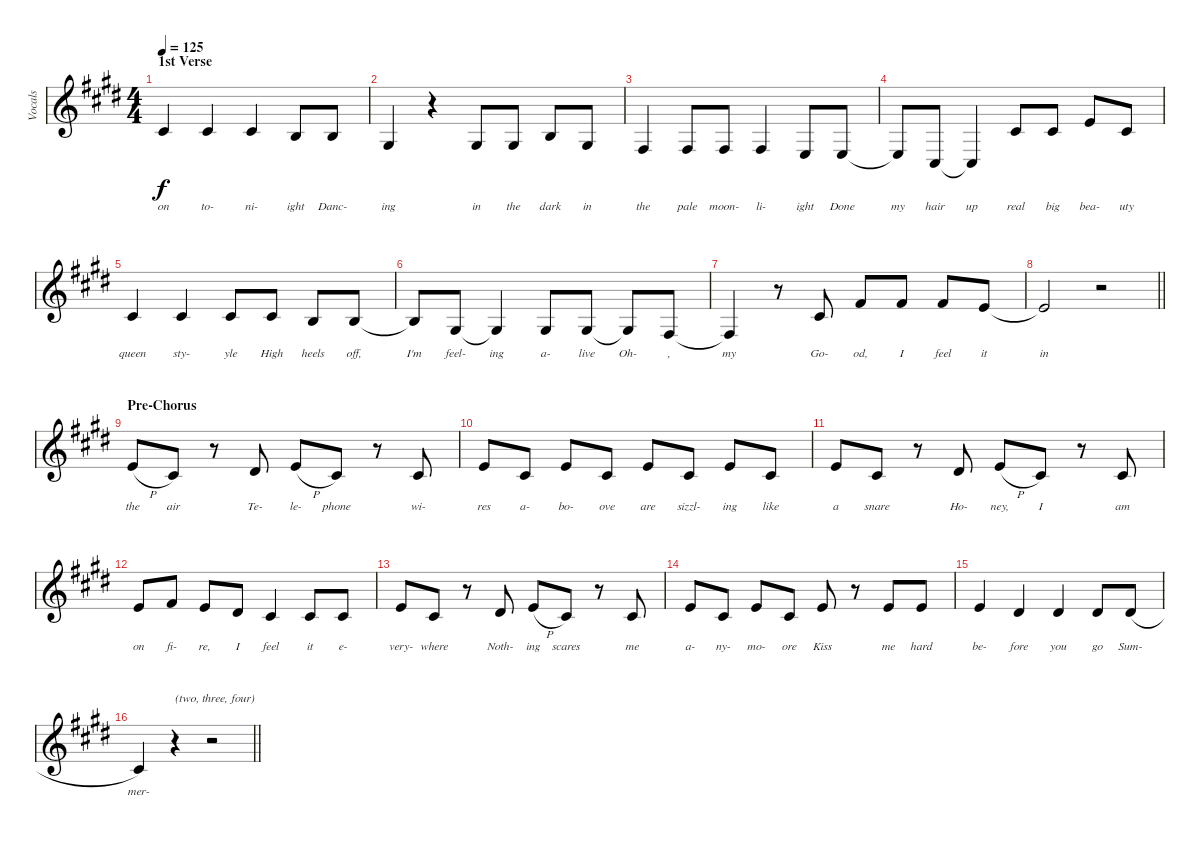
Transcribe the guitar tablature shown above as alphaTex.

\track ("Vocals" "Vocals") {instrument oboe}
\staff {score}
\tuning (E4 B3 G3 D3 A2 E2) {hide}
\ts (4 4)
\section ("" "1st Verse")
\tempo 125
\clef g2
\ks c#minor
11.4.4{lyrics (0 "on") lyrics (1 "") lyrics (2 "") lyrics (3 "") lyrics (4 "") dy f} 11.4.4{lyrics (0 "to-") lyrics (1 "") lyrics (2 "") lyrics (3 "") lyrics (4 "")} 11.4.4{lyrics (0 "ni-") lyrics (1 "") lyrics (2 "") lyrics (3 "") lyrics (4 "")} 9.4.8{lyrics (0 "ight") lyrics (1 "") lyrics (2 "") lyrics (3 "") lyrics (4 "")} 9.4.8{lyrics (0 "Danc-") lyrics (1 "") lyrics (2 "") lyrics (3 "") lyrics (4 "")} |
11.5.4{lyrics (0 "ing") lyrics (1 "") lyrics (2 "") lyrics (3 "") lyrics (4 "")} r.4 11.5.8{lyrics (0 "in") lyrics (1 "") lyrics (2 "") lyrics (3 "") lyrics (4 "")} 11.5.8{lyrics (0 "the") lyrics (1 "") lyrics (2 "") lyrics (3 "") lyrics (4 "")} 9.4.8{lyrics (0 "dark") lyrics (1 "") lyrics (2 "") lyrics (3 "") lyrics (4 "")} 11.5.8{lyrics (0 "in") lyrics (1 "") lyrics (2 "") lyrics (3 "") lyrics (4 "")} |
9.5.4{lyrics (0 "the") lyrics (1 "") lyrics (2 "") lyrics (3 "") lyrics (4 "")} 9.5.8{lyrics (0 "pale") lyrics (1 "") lyrics (2 "") lyrics (3 "") lyrics (4 "")} 9.5.8{lyrics (0 "moon-") lyrics (1 "") lyrics (2 "") lyrics (3 "") lyrics (4 "")} 9.5.4{lyrics (0 "li-") lyrics (1 "") lyrics (2 "") lyrics (3 "") lyrics (4 "")} 12.6.8{lyrics (0 "ight") lyrics (1 "") lyrics (2 "") lyrics (3 "") lyrics (4 "")} 12.6.8{lyrics (0 "Done") lyrics (1 "") lyrics (2 "") lyrics (3 "") lyrics (4 "")} |
12.6{t}.8{lyrics (0 "my") lyrics (1 "") lyrics (2 "") lyrics (3 "") lyrics (4 "")} 9.6.8{lyrics (0 "hair") lyrics (1 "") lyrics (2 "") lyrics (3 "") lyrics (4 "")} 9.6{t}.4{lyrics (0 "up") lyrics (1 "") lyrics (2 "") lyrics (3 "") lyrics (4 "")} 11.4.8{lyrics (0 "real") lyrics (1 "") lyrics (2 "") lyrics (3 "") lyrics (4 "")} 11.4.8{lyrics (0 "big") lyrics (1 "") lyrics (2 "") lyrics (3 "") lyrics (4 "")} 9.3.8{lyrics (0 "bea-") lyrics (1 "") lyrics (2 "") lyrics (3 "") lyrics (4 "")} 11.4.8{lyrics (0 "uty") lyrics (1 "") lyrics (2 "") lyrics (3 "") lyrics (4 "")} |
11.4.4{lyrics (0 "queen") lyrics (1 "") lyrics (2 "") lyrics (3 "") lyrics (4 "")} 11.4.4{lyrics (0 "sty-") lyrics (1 "") lyrics (2 "") lyrics (3 "") lyrics (4 "")} 11.4.8{lyrics (0 "yle") lyrics (1 "") lyrics (2 "") lyrics (3 "") lyrics (4 "")} 11.4.8{lyrics (0 "High") lyrics (1 "") lyrics (2 "") lyrics (3 "") lyrics (4 "")} 9.4.8{lyrics (0 "heels") lyrics (1 "") lyrics (2 "") lyrics (3 "") lyrics (4 "")} 9.4.8{lyrics (0 "off,") lyrics (1 "") lyrics (2 "") lyrics (3 "") lyrics (4 "")} |
9.4{t}.8{lyrics (0 "I'm") lyrics (1 "") lyrics (2 "") lyrics (3 "") lyrics (4 "")} 11.5.8{lyrics (0 "feel-") lyrics (1 "") lyrics (2 "") lyrics (3 "") lyrics (4 "")} 11.5{t}.4{lyrics (0 "ing") lyrics (1 "") lyrics (2 "") lyrics (3 "") lyrics (4 "")} 11.5.8{lyrics (0 "a-") lyrics (1 "") lyrics (2 "") lyrics (3 "") lyrics (4 "")} 11.5.8{lyrics (0 "live") lyrics (1 "") lyrics (2 "") lyrics (3 "") lyrics (4 "")} 11.5{t}.8{lyrics (0 "Oh-") lyrics (1 "") lyrics (2 "") lyrics (3 "") lyrics (4 "")} 9.5.8{lyrics (0 ",") lyrics (1 "") lyrics (2 "") lyrics (3 "") lyrics (4 "")} |
9.5{t}.4{lyrics (0 "my") lyrics (1 "") lyrics (2 "") lyrics (3 "") lyrics (4 "")} r.8 11.4.8{lyrics (0 "Go-") lyrics (1 "") lyrics (2 "") lyrics (3 "") lyrics (4 "")} 11.3.8{lyrics (0 "od,") lyrics (1 "") lyrics (2 "") lyrics (3 "") lyrics (4 "")} 11.3.8{lyrics (0 "I") lyrics (1 "") lyrics (2 "") lyrics (3 "") lyrics (4 "")} 11.3.8{lyrics (0 "feel") lyrics (1 "") lyrics (2 "") lyrics (3 "") lyrics (4 "")} 9.3.8{lyrics (0 "it") lyrics (1 "") lyrics (2 "") lyrics (3 "") lyrics (4 "")} |
\barLineRight lightlight
9.3{t}.2{lyrics (0 "in") lyrics (1 "") lyrics (2 "") lyrics (3 "") lyrics (4 "")} r.2 |
\section ("" "Pre-Chorus")
14.4{h}.8{lyrics (0 "the") lyrics (1 "") lyrics (2 "") lyrics (3 "") lyrics (4 "")} 11.4.8{lyrics (0 "air") lyrics (1 "") lyrics (2 "") lyrics (3 "") lyrics (4 "")} r.8 13.4.8{lyrics (0 "Te-") lyrics (1 "") lyrics (2 "") lyrics (3 "") lyrics (4 "")} 14.4{h}.8{lyrics (0 "le-") lyrics (1 "") lyrics (2 "") lyrics (3 "") lyrics (4 "")} 11.4.8{lyrics (0 "phone") lyrics (1 "") lyrics (2 "") lyrics (3 "") lyrics (4 "")} r.8 2.2.8{lyrics (0 "wi-") lyrics (1 "") lyrics (2 "") lyrics (3 "") lyrics (4 "")} |
9.3.8{lyrics (0 "res") lyrics (1 "") lyrics (2 "") lyrics (3 "") lyrics (4 "")} 11.4.8{lyrics (0 "a-") lyrics (1 "") lyrics (2 "") lyrics (3 "") lyrics (4 "")} 9.3.8{lyrics (0 "bo-") lyrics (1 "") lyrics (2 "") lyrics (3 "") lyrics (4 "")} 11.4.8{lyrics (0 "ove") lyrics (1 "") lyrics (2 "") lyrics (3 "") lyrics (4 "")} 9.3.8{lyrics (0 "are") lyrics (1 "") lyrics (2 "") lyrics (3 "") lyrics (4 "")} 11.4.8{lyrics (0 "sizzl-") lyrics (1 "") lyrics (2 "") lyrics (3 "") lyrics (4 "")} 9.3.8{lyrics (0 "ing") lyrics (1 "") lyrics (2 "") lyrics (3 "") lyrics (4 "")} 11.4.8{lyrics (0 "like") lyrics (1 "") lyrics (2 "") lyrics (3 "") lyrics (4 "")} |
14.4.8{lyrics (0 "a") lyrics (1 "") lyrics (2 "") lyrics (3 "") lyrics (4 "")} 11.4.8{lyrics (0 "snare") lyrics (1 "") lyrics (2 "") lyrics (3 "") lyrics (4 "")} r.8 13.4.8{lyrics (0 "Ho-") lyrics (1 "") lyrics (2 "") lyrics (3 "") lyrics (4 "")} 14.4{h}.8{lyrics (0 "ney,") lyrics (1 "") lyrics (2 "") lyrics (3 "") lyrics (4 "")} 11.4.8{lyrics (0 "I") lyrics (1 "") lyrics (2 "") lyrics (3 "") lyrics (4 "")} r.8 11.4.8{lyrics (0 "am") lyrics (1 "") lyrics (2 "") lyrics (3 "") lyrics (4 "")} |
9.3.8{lyrics (0 "on") lyrics (1 "") lyrics (2 "") lyrics (3 "") lyrics (4 "")} 11.3.8{lyrics (0 "fi-") lyrics (1 "") lyrics (2 "") lyrics (3 "") lyrics (4 "")} 9.3.8{lyrics (0 "re,") lyrics (1 "") lyrics (2 "") lyrics (3 "") lyrics (4 "")} 13.4.8{lyrics (0 "I") lyrics (1 "") lyrics (2 "") lyrics (3 "") lyrics (4 "")} 11.4.4{lyrics (0 "feel") lyrics (1 "") lyrics (2 "") lyrics (3 "") lyrics (4 "")} 11.4.8{lyrics (0 "it") lyrics (1 "") lyrics (2 "") lyrics (3 "") lyrics (4 "")} 11.4.8{lyrics (0 "e-") lyrics (1 "") lyrics (2 "") lyrics (3 "") lyrics (4 "")} |
14.4.8{lyrics (0 "very-") lyrics (1 "") lyrics (2 "") lyrics (3 "") lyrics (4 "")} 11.4.8{lyrics (0 "where") lyrics (1 "") lyrics (2 "") lyrics (3 "") lyrics (4 "")} r.8 13.4.8{lyrics (0 "Noth-") lyrics (1 "") lyrics (2 "") lyrics (3 "") lyrics (4 "")} 14.4{h}.8{lyrics (0 "ing") lyrics (1 "") lyrics (2 "") lyrics (3 "") lyrics (4 "")} 11.4.8{lyrics (0 "scares") lyrics (1 "") lyrics (2 "") lyrics (3 "") lyrics (4 "")} r.8 2.2.8{lyrics (0 "me") lyrics (1 "") lyrics (2 "") lyrics (3 "") lyrics (4 "")} |
9.3.8{lyrics (0 "a-") lyrics (1 "") lyrics (2 "") lyrics (3 "") lyrics (4 "")} 11.4.8{lyrics (0 "ny-") lyrics (1 "") lyrics (2 "") lyrics (3 "") lyrics (4 "")} 9.3.8{lyrics (0 "mo-") lyrics (1 "") lyrics (2 "") lyrics (3 "") lyrics (4 "")} 11.4.8{lyrics (0 "ore") lyrics (1 "") lyrics (2 "") lyrics (3 "") lyrics (4 "")} 9.3.8{lyrics (0 "Kiss") lyrics (1 "") lyrics (2 "") lyrics (3 "") lyrics (4 "")} r.8 9.3.8{lyrics (0 "me") lyrics (1 "") lyrics (2 "") lyrics (3 "") lyrics (4 "")} 9.3.8{lyrics (0 "hard") lyrics (1 "") lyrics (2 "") lyrics (3 "") lyrics (4 "")} |
9.3.4{lyrics (0 "be-") lyrics (1 "") lyrics (2 "") lyrics (3 "") lyrics (4 "")} 13.4.4{lyrics (0 "fore") lyrics (1 "") lyrics (2 "") lyrics (3 "") lyrics (4 "")} 13.4.4{lyrics (0 "you") lyrics (1 "") lyrics (2 "") lyrics (3 "") lyrics (4 "")} 13.4.8{lyrics (0 "go") lyrics (1 "") lyrics (2 "") lyrics (3 "") lyrics (4 "")} 13.4{h}.8{lyrics (0 "Sum-") lyrics (1 "") lyrics (2 "") lyrics (3 "") lyrics (4 "")} |
\barLineRight lightlight
11.4.4{lyrics (0 "mer-") lyrics (1 "") lyrics (2 "") lyrics (3 "") lyrics (4 "")} r.4{txt "(two, three, four)"} r.2
